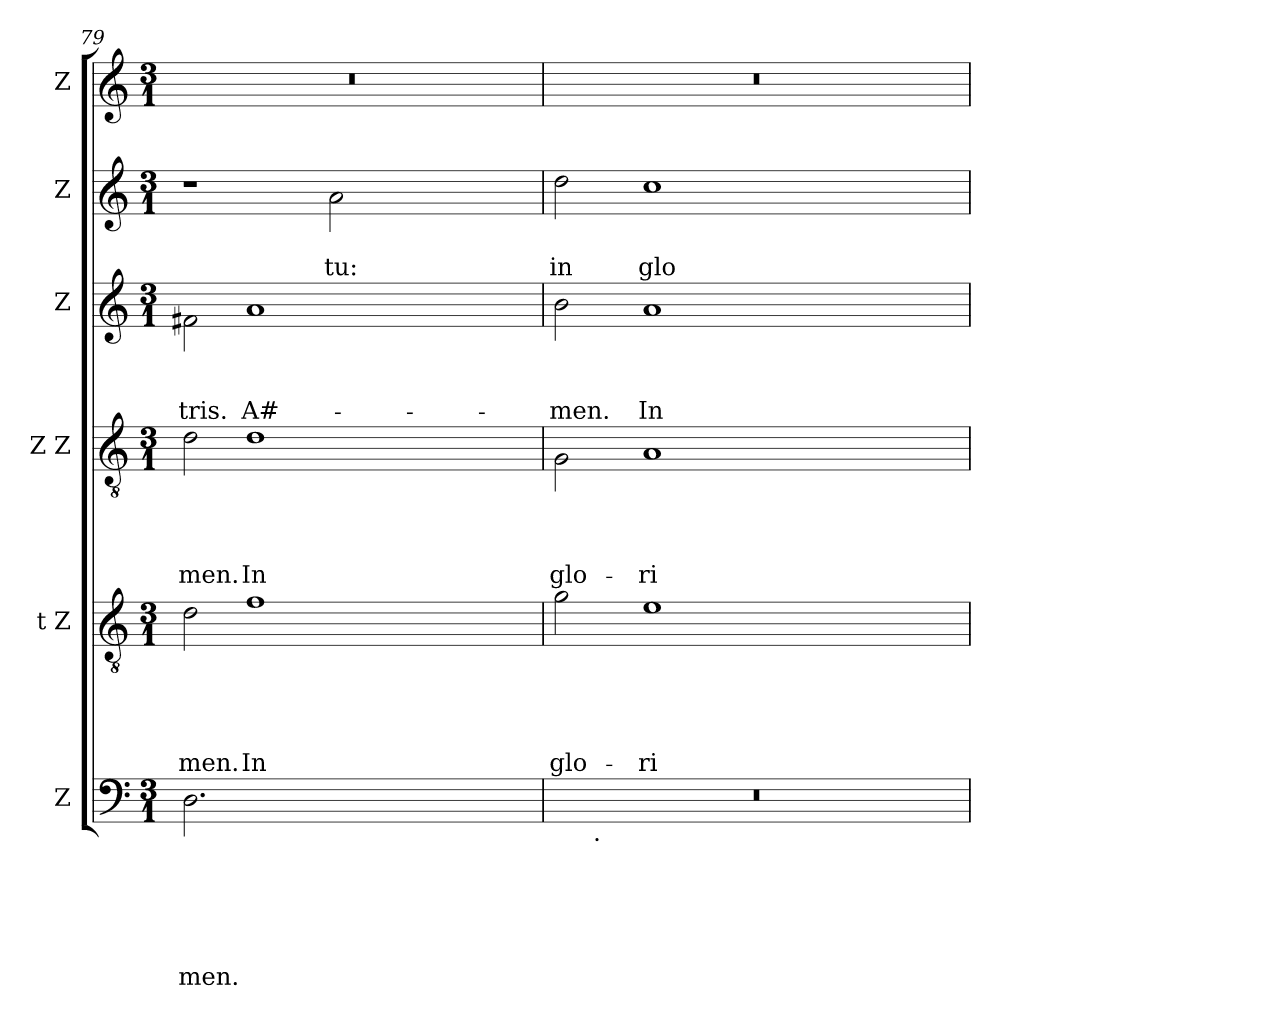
**kern	**text	**text	**text	**text	**text	**text	**kern	**text	**text	**text	**text	**text	**kern	**text	**text	**text	**text	**kern	**text	**text	**text	**kern	**text	**text	**kern
*part6	*part6	*part6	*part6	*part6	*part6	*part6	*part5	*part5	*part5	*part5	*part5	*part5	*part4	*part4	*part4	*part4	*part4	*part3	*part3	*part3	*part3	*part2	*part2	*part2	*part1
*staff6	*staff6	*staff6	*staff6	*staff6	*staff6	*staff6	*staff5	*staff5	*staff5	*staff5	*staff5	*staff5	*staff4	*staff4	*staff4	*staff4	*staff4	*staff3	*staff3	*staff3	*staff3	*staff2	*staff2	*staff2	*staff1
*I"Z	*	*	*	*	*	*	*I"t Z	*	*	*	*	*	*I"Z Z	*	*	*	*	*I"Z	*	*	*	*I"Z	*	*	*I"Z
*clefF4	*	*	*	*	*	*	*clefGv2	*	*	*	*	*	*clefGv2	*	*	*	*	*clefG2	*	*	*	*clefG2	*	*	*clefG2
*k[]	*	*	*	*	*	*	*k[]	*	*	*	*	*	*k[]	*	*	*	*	*k[]	*	*	*	*k[]	*	*	*k[]
*C:	*	*	*	*	*	*	*C:	*	*	*	*	*	*C:	*	*	*	*	*C:	*	*	*	*C:	*	*	*C:
*M3/1	*	*	*	*	*	*	*M3/1	*	*	*	*	*	*M3/1	*	*	*	*	*M3/1	*	*	*	*M3/1	*	*	*M3/1
=79	=79	=79	=79	=79	=79	=79	=79	=79	=79	=79	=79	=79	=79	=79	=79	=79	=79	=79	=79	=79	=79	=79	=79	=79	=79
!	!	!	!	!	!	!LO:LY:b	!	!	!	!	!	!LO:LY:b	!	!	!	!	!LO:LY:b	!	!	!	!LO:LY:b	!	!	!	!LO:N:vis=1
2.D\	.	.	.	.	.	-men.	2d\	.	.	.	.	-men.	2d\	.	.	.	-men.	2f#X\	.	.	-tris.	1r	.	.	0.r
!	!	!	!	!	!	!	!	!	!	!	!	!LO:LY:b	!	!	!	!	!LO:LY:b	!	!	!	!LO:LY:b	!	!	!	!
.	.	.	.	.	.	.	1f	.	.	.	.	In	1d	.	.	.	In	1a	.	.	A#-	.	.	.	.
0ryy	.	.	.	.	.	.	.	.	.	.	.	.	.	.	.	.	.	.	.	.	.	.	.	.	.
!	!	!	!	!	!	!	!	!	!	!	!	!	!	!	!	!	!	!	!	!	!	!	!	!LO:LY:b	!
.	.	.	.	.	.	.	.	.	.	.	.	.	.	.	.	.	.	.	.	.	.	2a\	.	-tu:	.
.	.	.	.	.	.	.	1.ryy	.	.	.	.	.	1.ryy	.	.	.	.	1.ryy	.	.	.	1.ryy	.	.	.
4ryy	.	.	.	.	.	.	.	.	.	.	.	.	.	.	.	.	.	.	.	.	.	.	.	.	.
!!LO:PB:g=z
=80	=80	=80	=80	=80	=80	=80	=80	=80	=80	=80	=80	=80	=80	=80	=80	=80	=80	=80	=80	=80	=80	=80	=80	=80	=80
!LO:N:vis=1	!	!	!	!	!	!	!	!	!	!	!	!LO:LY:b:rj	!	!	!	!	!LO:LY:b:rj	!	!	!	!LO:LY:b:rj	!	!	!LO:LY:b:rj	!LO:N:vis=1
*^	*	*	*	*	*	*	*	*	*	*	*	*	*	*	*	*	*	*	*	*	*	*	*	*	*
0.r	8ryy	.	.	.	.	.	.	2g\	.	.	.	.	glo-	2G\	.	.	.	glo-	2b\	.	.	-men.	2dd\	.	in	0.r
.	32ryy	.	.	.	.	.	.	.	.	.	.	.	.	.	.	.	.	.	.	.	.	.	.	.	.	.
!	!LO:TX:b:t=.	!	!	!	!	!	!	!	!	!	!	!	!	!	!	!	!	!	!	!	!	!	!	!	!	!
.	1ryy	.	.	.	.	.	.	.	.	.	.	.	.	.	.	.	.	.	.	.	.	.	.	.	.	.
!	!	!	!	!	!	!	!	!	!	!	!	!	!LO:LY:b	!	!	!	!	!LO:LY:b	!	!	!	!LO:LY:b	!	!	!LO:LY:b	!
.	.	.	.	.	.	.	.	1e	.	.	.	.	-ri-	1A	.	.	.	-ri-	1a	.	.	In	1cc	.	glo-	.
.	1ryy	.	.	.	.	.	.	.	.	.	.	.	.	.	.	.	.	.	.	.	.	.	.	.	.	.
.	.	.	.	.	.	.	.	1.ryy	.	.	.	.	.	1.ryy	.	.	.	.	1.ryy	.	.	.	1.ryy	.	.	.
.	2ryy	.	.	.	.	.	.	.	.	.	.	.	.	.	.	.	.	.	.	.	.	.	.	.	.	.
.	4ryy	.	.	.	.	.	.	.	.	.	.	.	.	.	.	.	.	.	.	.	.	.	.	.	.	.
.	16.ryy	.	.	.	.	.	.	.	.	.	.	.	.	.	.	.	.	.	.	.	.	.	.	.	.	.
*v	*v	*	*	*	*	*	*	*	*	*	*	*	*	*	*	*	*	*	*	*	*	*	*	*	*	*
=	=	=	=	=	=	=	=	=	=	=	=	=	=	=	=	=	=	=	=	=	=	=	=	=	=
*-	*-	*-	*-	*-	*-	*-	*-	*-	*-	*-	*-	*-	*-	*-	*-	*-	*-	*-	*-	*-	*-	*-	*-	*-	*-
